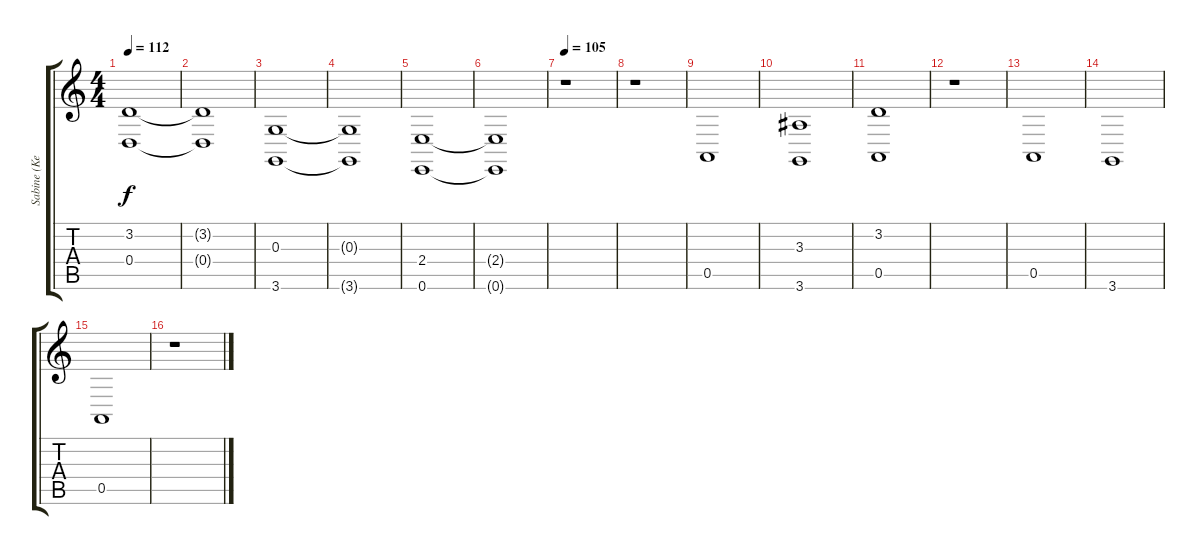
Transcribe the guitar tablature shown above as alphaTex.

\track ("Sabine (KeybLow)" "Sabine (Ke") {instrument stringensemble1}
\staff {score tabs}
\tuning (E4 B3 G3 D3 A2 E2) {hide}
\ts (4 4)
\tempo 112
\clef g2
\ks c
(3.2 0.4).1{dy f} |
(3.2{t} 0.4{t}).1 |
(0.3 3.6).1 |
(0.3{t} 3.6{t}).1 |
(2.4 0.6).1 |
(2.4{t} 0.6{t}).1 |
\tempo 105
r.1 |
r.1 |
0.5.1 |
(3.3 3.6).1 |
(3.2 0.5).1 |
r.1 |
0.5.1 |
3.6.1 |
0.5.1 |
r.1
